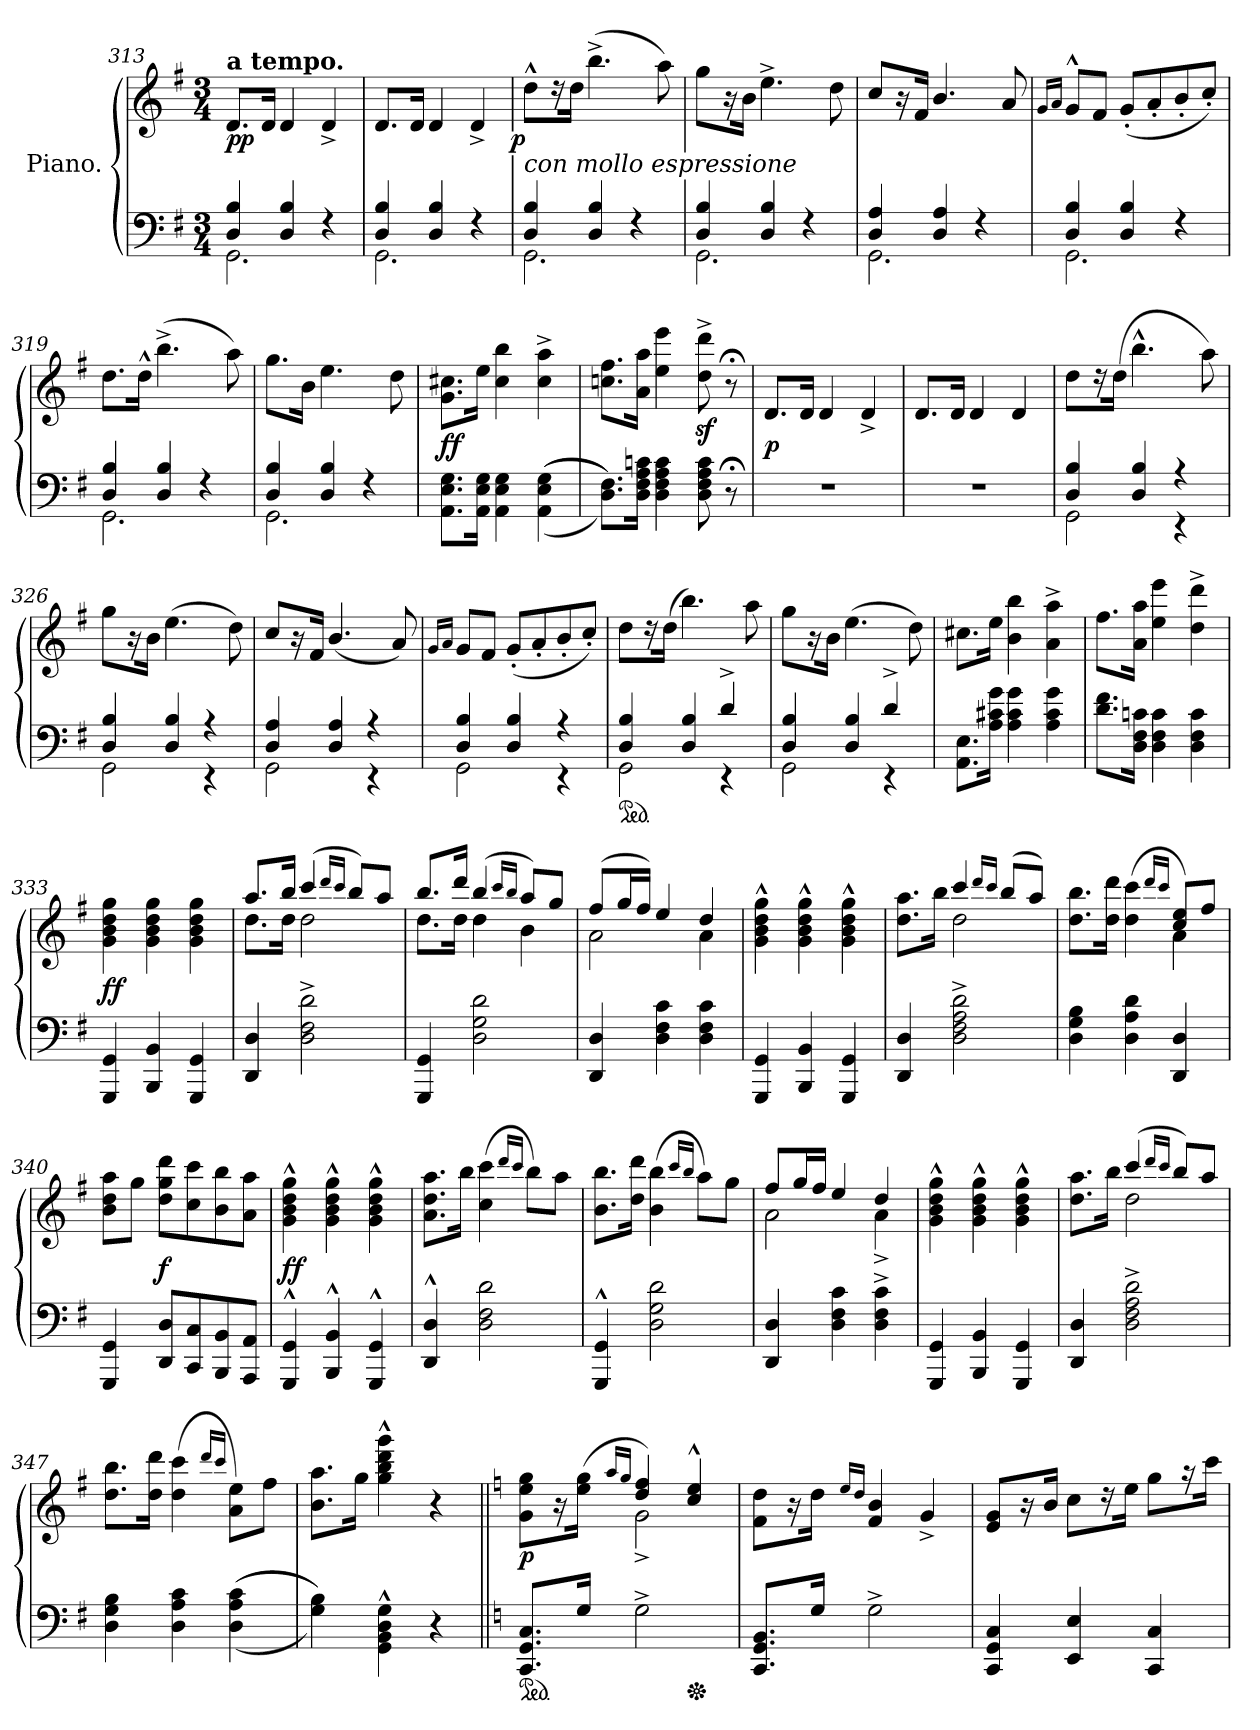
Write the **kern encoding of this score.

**kern	**kern	**dynam
*part2	*part1	*part1
*staff2	*staff1	*staff1
*I"Piano.	*I"Piano.	*
*clefF4	*clefG2	*
*k[f#]	*k[f#]	*
*M3/4	*M3/4	*
=313	=313	=313
*^	*	*
!	!	!LO:TX:a:B:t=a tempo.	!
4D/ 4B/	2.GG\	8.d/L	pp
.	.	16d/Jk	.
4D/ 4B/	.	4d/	.
4r	.	4d^>/	.
=314	=314	=314	=314
4D/ 4B/	2.GG\	8.d/L	.
.	.	16d/Jk	.
4D/ 4B/	.	4d/	.
4r	.	4d^>/	.
=315	=315	=315	=315
!	!	!LO:TX:b:i:t=con mollo espressione	!
!	!	!	!LO:DY:rj
4D/ 4B/	2.GG\	8dd^^>\L	p
.	.	16r	.
.	.	16dd\Jk	.
4D/ 4B/	.	(>4.bb^>\	.
4r	.	.	.
.	.	8aa\)	.
=316	=316	=316	=316
4D/ 4B/	2.GG\	8gg\L	.
.	.	16r	.
.	.	16b\Jk	.
4D/ 4B/	.	4.ee^>\	.
4r	.	.	.
.	.	8dd\	.
=317	=317	=317	=317
4D/ 4A/	2.GG\	8cc/L	.
.	.	16r	.
.	.	16f#/Jk	.
4D/ 4A/	.	4.b/	.
4r	.	.	.
.	.	8a/	.
=318	=318	=318	=318
.	.	16qqg/LL	.
.	.	16qqa/JJ	.
4D/ 4B/	2.GG\	8g^^</L	.
.	.	8f#/J	.
4D/ 4B/	.	(<8g'</L	.
.	.	8a'</	.
4r	.	8b'</	.
.	.	8cc'</J)	.
=319	=319	=319	=319
4D/ 4B/	2.GG\	8.dd\L	.
.	.	16dd^^>\Jk	.
4D/ 4B/	.	(>4.bb^<\	.
4r	.	.	.
.	.	8aa\)	.
=320	=320	=320	=320
4D/ 4B/	2.GG\	8.gg\L	.
.	.	16b\Jk	.
4D/ 4B/	.	4.ee\	.
4r	.	.	.
.	.	8dd\	.
*v	*v	*	*
=321	=321	=321
8.AA\ 8.E\ 8.G\L	8.g\ 8.cc#X\L	ff
16AA\ 16E\ 16G\Jk	16ee\Jk	.
4AA\ 4E\ 4G\	4cc#\ 4bb\	.
(>(<(<4AA\ 4E\ 4G\	4cc#^\ 4aa^\	.
=322	=322	=322
8.D\ 8.F#\L)))	8.ccn\ 8.ff#\L	.
16D\ 16F#\ 16A\ 16cn\Jk	16a\ 16aa\Jk	.
4D\ 4F#\ 4A\ 4c\	4ee\ 4eee\	.
8D\ 8F#\ 8A\ 8c\	8ddz^\ 8dddz^\	.
8r;	8r;<	.
=323	=323	=323
2.rF	8.d/L	p
.	16d/Jk	.
.	4d/	.
.	4d^>/	.
=324	=324	=324
2.rF	8.d/L	.
.	16d/Jk	.
.	4d/	.
.	4d/	.
=325	=325	=325
*^	*	*
4D/ 4B/	2GG\	8dd\L	.
.	.	16r	.
.	.	(>16dd\Jk	.
4D/ 4B/	.	4.bb^^>\	.
4r	4r	.	.
.	.	8aa\)	.
=326	=326	=326	=326
4D/ 4B/	2GG\	8gg\L	.
.	.	16r	.
.	.	16b\Jk	.
4D/ 4B/	.	(>4.ee\	.
4r	4r	.	.
.	.	8dd\)	.
=327	=327	=327	=327
4D/ 4A/	2GG\	8cc/L	.
.	.	16r	.
.	.	16f#/Jk	.
4D/ 4A/	.	(<4.b/	.
4r	4r	.	.
.	.	8a/)	.
=328	=328	=328	=328
.	.	16qqg/LL	.
.	.	16qqa/JJ	.
4D/ 4B/	2GG\	8g/L	.
.	.	8f#/J	.
4D/ 4B/	.	(<8g'</L	.
.	.	8a'</	.
4r	4r	8b'</	.
.	.	8cc'</J)	.
=329	=329	=329	=329
*ped	*	*	*
4D/ 4B/	2GG\	8dd\L	.
.	.	16r	.
.	.	(>16dd\Jk	.
4D/ 4B/	.	4.bb\)	.
4d^>/	4r	.	.
.	.	8aa\	.
=330	=330	=330	=330
4D/ 4B/	2GG\	8gg\L	.
.	.	16r	.
.	.	16b\Jk	.
4D/ 4B/	.	(>4.ee\	.
4d^>/	4r	.	.
.	.	8dd\)	.
*v	*v	*	*
=331	=331	=331
8.AA\ 8.E\L	8.cc#X\L	.
16A\ 16c#X\ 16g\Jk	16ee\Jk	.
4A\ 4c#\ 4g\	4b\ 4bb\	.
4A\ 4c#\ 4g\	4a^>\ 4aa^>\	.
=332	=332	=332
8.d\ 8.f#\L	8.ff#\L	.
16D\ 16F#\ 16cn\Jk	16a\ 16aa\Jk	.
4D\ 4F#\ 4c\	4ee\ 4eee\	.
4D\ 4F#\ 4c\	4dd^>\ 4ddd^>\	.
=333	=333	=333
4GGG/ 4GG/	4g\ 4b\ 4dd\ 4gg\	ff
4BBB/ 4BB/	4g\ 4b\ 4dd\ 4gg\	.
4GGG/ 4GG/	4g\ 4b\ 4dd\ 4gg\	.
=334	=334	=334
*	*^	*
4DD/ 4D/	8.aa/L	8.dd\L	.
.	16bb/Jk	16dd\Jk	.
2D^>\ 2F#^>\ 2d^>\	(<4ccc/	2dd\	.
.	16qqddd/LL	.	.
.	16qqccc/JJ	.	.
.	8bb/L)	.	.
.	8aa/J	.	.
=335	=335	=335	=335
4GGG/ 4GG/	8.bb/L	8.dd\L	.
.	16ddd/Jk	16dd\Jk	.
2D\ 2G\ 2d\	(<4bb/	4dd\	.
.	16qqccc/LL	.	.
.	16qqbb/JJ	.	.
.	8aa/L)	4b\	.
.	8gg/J	.	.
=336	=336	=336	=336
4DD/ 4D/	(>8ff#/L	2a\	.
.	16gg/L	.	.
.	16ff#/JJ)	.	.
4D\ 4F#\ 4c\	4ee/	.	.
4D\ 4F#\ 4c\	4dd/	4a\	.
*	*v	*v	*
=337	=337	=337
4GGG/ 4GG/	4g^^>\ 4b^^>\ 4dd^^>\ 4gg^^>\	.
4BBB/ 4BB/	4g^^>\ 4b^^>\ 4dd^^>\ 4gg^^>\	.
4GGG/ 4GG/	4g^^>\ 4b^^>\ 4dd^^>\ 4gg^^>\	.
=338	=338	=338
*	*^	*
4DD/ 4D/	8.dd\ 8.aa\L	4ryy	.
.	16bb\Jk	.	.
2D^>\ 2F#^>\ 2A^>\ 2d^>\	4ccc/	2dd\	.
.	16qqddd/LL	.	.
.	16qqccc/JJ	.	.
.	(>8bb/L	.	.
.	8aa/J)	.	.
=339	=339	=339	=339
4D\ 4G\ 4B\	8.dd\ 8.bb\L	2ryy	.
.	16dd\ 16ddd\Jk	.	.
4D\ 4A\ 4d\	(<4dd\ 4ccc\	.	.
.	16qqddd/LL	.	.
.	16qqccc/JJ	.	.
4DD/ 4D/	8cc/ 8ee/L)	4a\	.
.	8ff#/J	.	.
*	*v	*v	*
=340	=340	=340
4GGG/ 4GG/	8b\ 8dd\ 8aa\L	.
.	8gg\J	.
8DD/ 8D/L	8dd\ 8gg\ 8ddd\L	f
8CC/ 8C/	8cc\ 8ccc\	.
8BBB/ 8BB/	8b\ 8bb\	.
8AAA/ 8AA/J	8a\ 8aa\J	.
=341	=341	=341
4GGG^^>/ 4GG^^>/	4g^^>\ 4b^^>\ 4dd^^>\ 4gg^^>\	ff
4BBB^^>/ 4BB^^>/	4g^^>\ 4b^^>\ 4dd^^>\ 4gg^^>\	.
4GGG^^>/ 4GG^^>/	4g^^>\ 4b^^>\ 4dd^^>\ 4gg^^>\	.
=342	=342	=342
4DD^^>/ 4D^^>/	8.a\ 8.dd\ 8.aa\L	.
.	16bb\Jk	.
2D\ 2F#\ 2d\	(<4cc\ 4ccc\	.
.	16qqddd/LL	.
.	16qqccc/JJ	.
.	8bb\L)	.
.	8aa\J	.
=343	=343	=343
4GGG^^>/ 4GG^^>/	8.b\ 8.bb\L	.
.	16dd\ 16ddd\Jk	.
2D\ 2G\ 2d\	(<4b\ 4bb\	.
.	16qqccc/LL	.
.	16qqbb/JJ	.
.	8aa\L)	.
.	8gg\J	.
=344	=344	=344
*	*^	*
4DD/ 4D/	8ff#/L	2a\	.
.	16gg/L	.	.
.	16ff#/JJ	.	.
4D\ 4F#\ 4c\	4ee/	.	.
4D^<\ 4F#^<\ 4c^<\	4dd/	4a^<\	.
*	*v	*v	*
=345	=345	=345
4GGG/ 4GG/	4g^^>\ 4b^^>\ 4dd^^>\ 4gg^^>\	.
4BBB/ 4BB/	4g^^>\ 4b^^>\ 4dd^^>\ 4gg^^>\	.
4GGG/ 4GG/	4g^^>\ 4b^^>\ 4dd^^>\ 4gg^^>\	.
=346	=346	=346
*	*^	*
4DD/ 4D/	8.dd\ 8.aa\L	4ryy	.
.	16bb\Jk	.	.
2D^>\ 2F#^>\ 2A^>\ 2d^>\	(<4ccc/	2dd\	.
.	16qqddd/LL	.	.
.	16qqccc/JJ	.	.
.	8bb/L)	.	.
.	8aa/J	.	.
*	*v	*v	*
=347	=347	=347
4D\ 4G\ 4B\	8.dd\ 8.bb\L	.
.	16dd\ 16ddd\Jk	.
4D\ 4A\ 4c\	(<4dd\ 4ccc\	.
.	16qqddd/LL	.
.	16qqccc/JJ	.
(>(<(<4D\ 4A\ 4c\	8a\ 8ee\L)	.
.	8ff#\J	.
=348	=348	=348
4G\ 4B\)))	8.b\ 8.aa\L	.
.	16gg\Jk	.
4GG^^>\ 4BB^^>\ 4D^^>\ 4G^^>\	4gg^^>\ 4bb^^>\ 4ddd^^>\ 4ggg^^>\	.
4r	4r	.
=349||	=349||	=349||
*k[]	*k[]	*
*^	*^	*
*ped	*	*	*	*
8.CC/ 8.GG/ 8.C/L	2ryy	8g\ 8ee\ 8gg\L	4ryy	p
.	.	16r	.	.
16G/Jk	.	(<16ee\ 16gg\Jk	.	.
.	.	16qqaa/LL	.	.
.	.	16qqgg/JJ	.	.
2G^\	.	4dd/ 4ff/)	2g^<\	.
*Xped	*	*	*	*
.	4ryy	4cc^^>/ 4ee^^>/	.	.
*v	*v	*	*	*
*	*v	*v	*
=350	=350	=350
8.CC/ 8.GG/ 8.BB/L	8f\ 8dd\L	.
.	16r	.
16G/Jk	16dd\Jk	.
.	16qqee/LL	.
.	16qqdd/JJ	.
2G^>\	4f/ 4b/	.
.	4g^>/	.
=351	=351	=351
4CC/ 4GG/ 4C/	8e/ 8g/L	.
.	16r	.
.	16b/Jk	.
4EE/ 4E/	8cc\L	.
.	16r	.
.	16ee\Jk	.
4CC/ 4C/	8gg\L	.
.	16r	.
.	16ccc\Jk	.
=	=	=
*-	*-	*-
